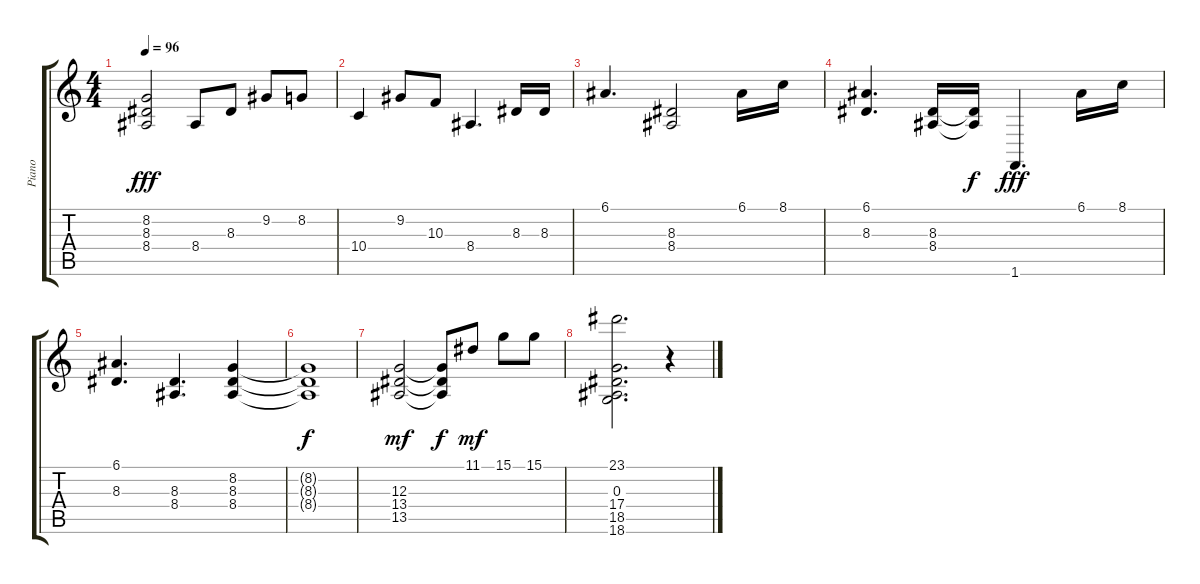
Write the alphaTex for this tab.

\track ("Piano" "Piano") {instrument electricpiano1}
\staff {score tabs}
\tuning (E4 B3 G3 D3 A2 E2) {hide}
\ts (4 4)
\tempo 96
\clef g2
\ks c
(8.2 8.3 8.4).2{dy fff} 8.4.8 8.3.8 9.2.8 8.2.8 |
10.4.4 9.2.8 10.3.8 8.4.4{d} 8.3.16 8.3.16 |
6.1.4{d} (8.3 8.4).2 6.1.16 8.1.16 |
(6.1 8.3).4{d} (8.3 8.4).16 (8.3{t} 8.4{t}).16{dy f} 1.6.4{d dy fff} 6.1.16 8.1.16 |
(6.1 8.3).4{d} (8.3 8.4).4{d} (8.2 8.3 8.4).4 |
(8.2{t} 8.3{t} 8.4{t}).1{dy f} |
(12.3 13.4 13.5).2{dy mf} (12.3{t} 13.4{t} 13.5{t}).8{dy f} 11.1.8{dy mf} 15.1.8 15.1.8 |
(23.1 0.3 17.4 18.5 18.6).2{d} r.4
